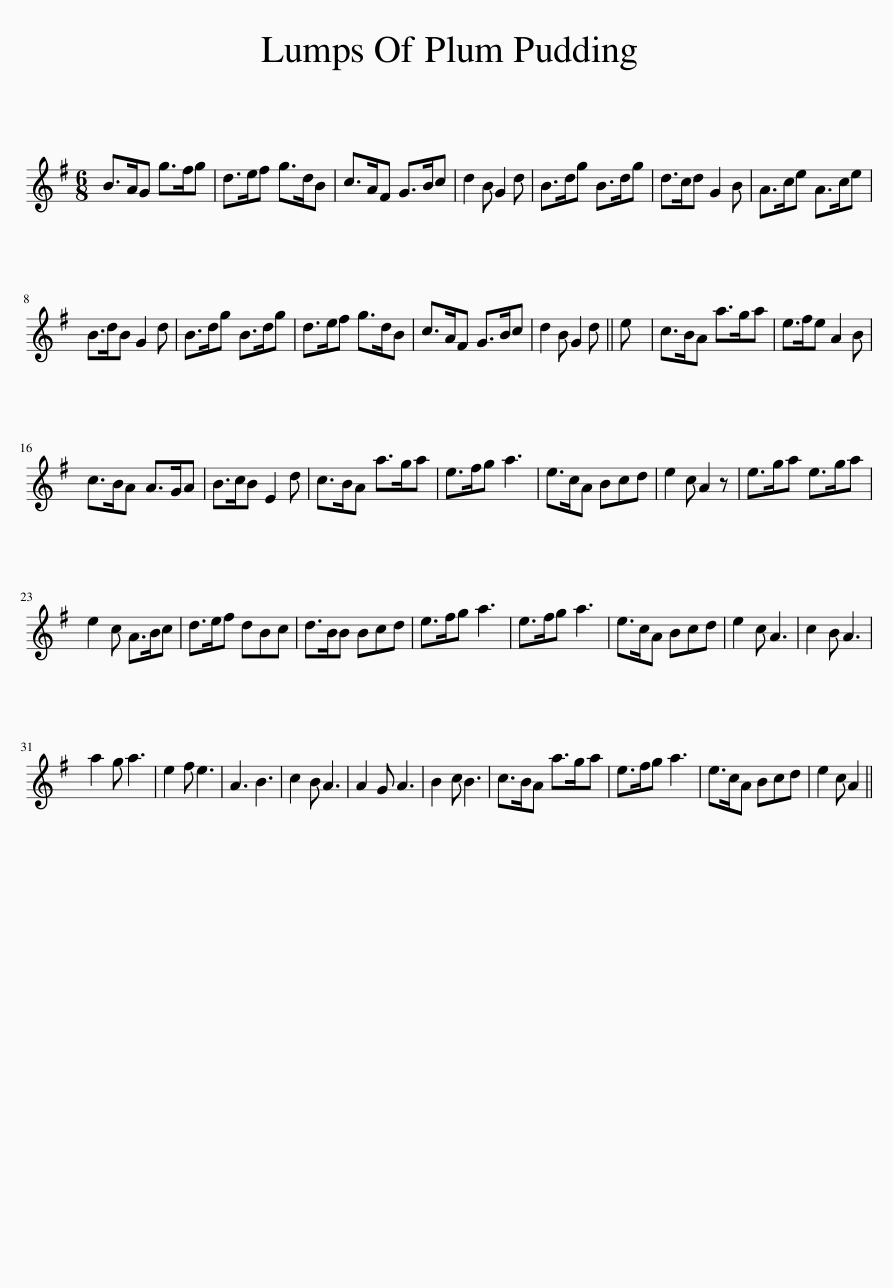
X:1
L:1/8
M:6/8
I:linebreak $
K:G
V:1 treble
V:1
 B>AG g>fg | d>ef g>dB | c>AF G>Bc | d2 B G2 d | B>dg B>dg | %5
 d>cd G2 B | A>ce A>ce |$ B>dB G2 d | B>dg B>dg | d>ef g>dB | %10
 c>AF G>Bc | d2 B G2 d || e | c>BA a>ga | e>fe A2 B |$ %15
 c>BA A>GA | B>cB E2 d | c>BA a>ga | e>fg a3 | e>cA Bcd | %20
 e2 c A2 z | e>ga e>ga |$ e2 c A>Bc | d>ef dBc | d>BB Bcd | %25
 e>fg a3 | e>fg a3 | e>cA Bcd | e2 c A3 | c2 B A3 |$ %30
 a2 g a3 | e2 f e3 | A3 B3 | c2 B A3 | A2 G A3 | %35
 B2 c B3 | c>BA a>ga | e>fg a3 | e>cA Bcd | e2 c A2 || %40
